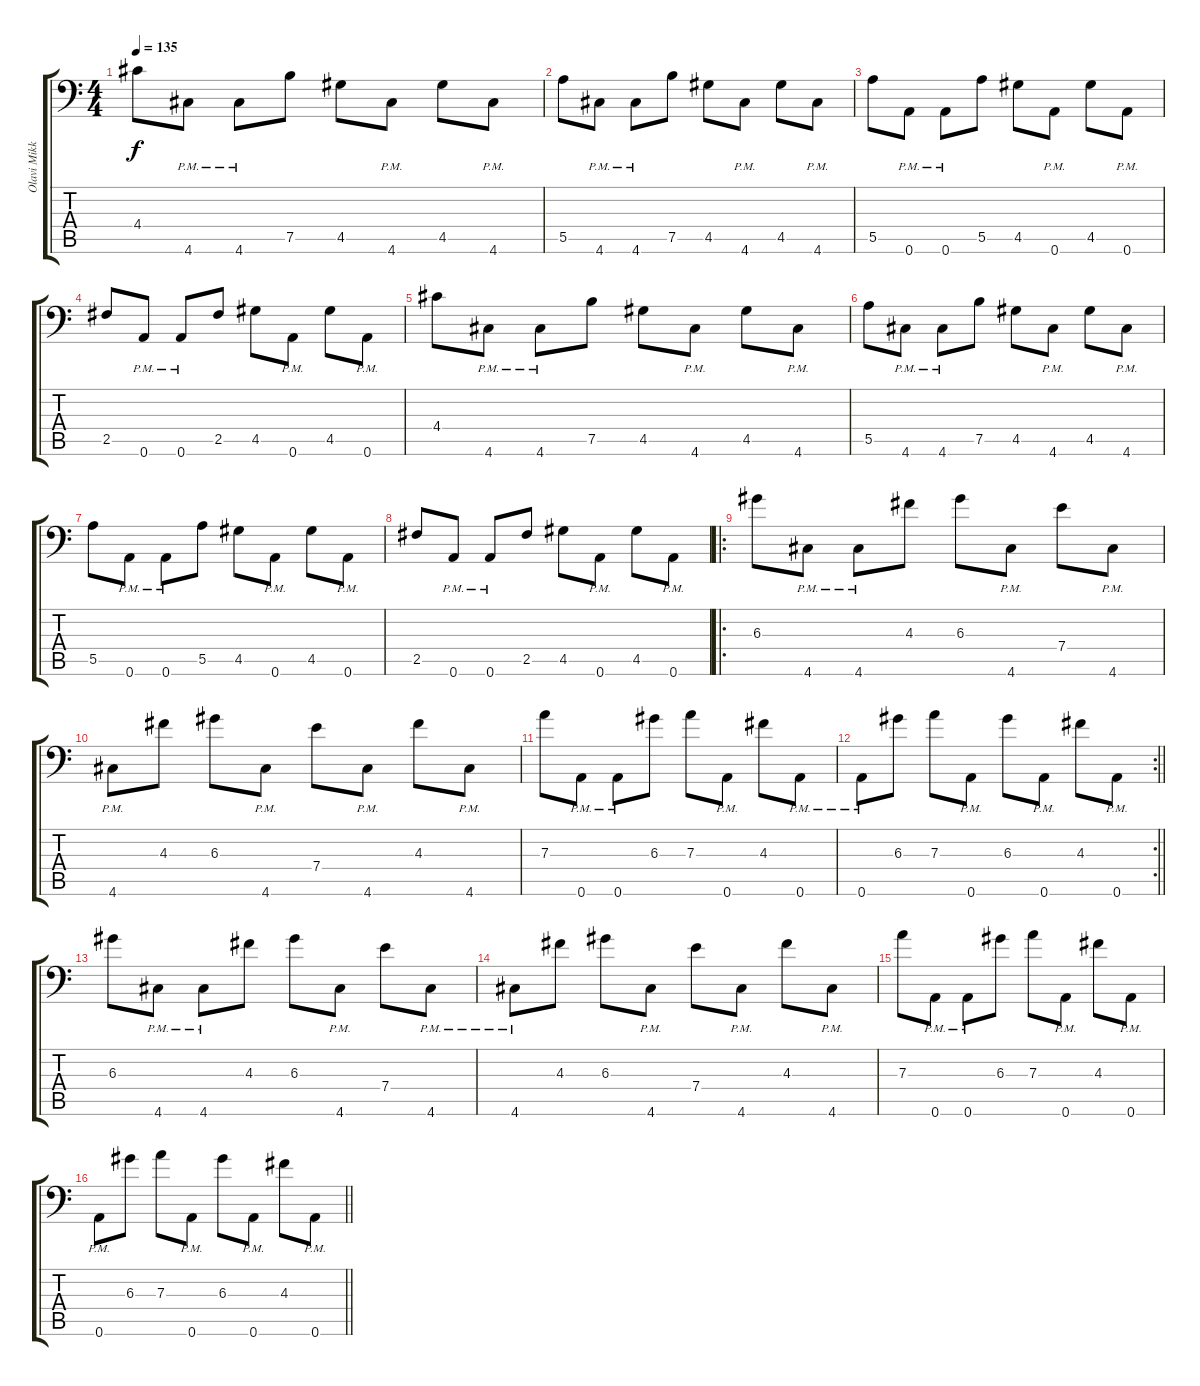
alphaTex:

\track ("Olavi Mikkonen" "Olavi Mikk") {instrument distortionguitar}
\staff {score tabs}
\tuning (B3 Gb3 D3 A2 E2 A1) {hide}
\ts (4 4)
\tempo 135
\clef f4
\ks c
4.4.8{dy f} 4.6{pm}.8 4.6{pm}.8 7.5.8 4.5.8 4.6{pm}.8 4.5.8 4.6{pm}.8 |
5.5.8 4.6{pm}.8 4.6{pm}.8 7.5.8 4.5.8 4.6{pm}.8 4.5.8 4.6{pm}.8 |
5.5.8 0.6{pm}.8 0.6{pm}.8 5.5.8 4.5.8 0.6{pm}.8 4.5.8 0.6{pm}.8 |
2.5.8 0.6{pm}.8 0.6{pm}.8 2.5.8 4.5.8 0.6{pm}.8 4.5.8 0.6{pm}.8 |
4.4.8 4.6{pm}.8 4.6{pm}.8 7.5.8 4.5.8 4.6{pm}.8 4.5.8 4.6{pm}.8 |
5.5.8 4.6{pm}.8 4.6{pm}.8 7.5.8 4.5.8 4.6{pm}.8 4.5.8 4.6{pm}.8 |
5.5.8 0.6{pm}.8 0.6{pm}.8 5.5.8 4.5.8 0.6{pm}.8 4.5.8 0.6{pm}.8 |
2.5.8 0.6{pm}.8 0.6{pm}.8 2.5.8 4.5.8 0.6{pm}.8 4.5.8 0.6{pm}.8 |
\ro
6.3.8 4.6{pm}.8 4.6{pm}.8 4.3.8 6.3.8 4.6{pm}.8 7.4.8 4.6{pm}.8 |
4.6{pm}.8 4.3.8 6.3.8 4.6{pm}.8 7.4.8 4.6{pm}.8 4.3.8 4.6{pm}.8 |
7.3.8 0.6{pm}.8 0.6{pm}.8 6.3.8 7.3.8 0.6{pm}.8 4.3.8 0.6{pm}.8 |
\rc 2
\barLineRight lightlight
0.6{pm}.8 6.3.8 7.3.8 0.6{pm}.8 6.3.8 0.6{pm}.8 4.3.8 0.6{pm}.8 |
6.3.8 4.6{pm}.8 4.6{pm}.8 4.3.8 6.3.8 4.6{pm}.8 7.4.8 4.6{pm}.8 |
4.6{pm}.8 4.3.8 6.3.8 4.6{pm}.8 7.4.8 4.6{pm}.8 4.3.8 4.6{pm}.8 |
7.3.8 0.6{pm}.8 0.6{pm}.8 6.3.8 7.3.8 0.6{pm}.8 4.3.8 0.6{pm}.8 |
\barLineRight lightlight
0.6{pm}.8 6.3.8 7.3.8 0.6{pm}.8 6.3.8 0.6{pm}.8 4.3.8 0.6{pm}.8
